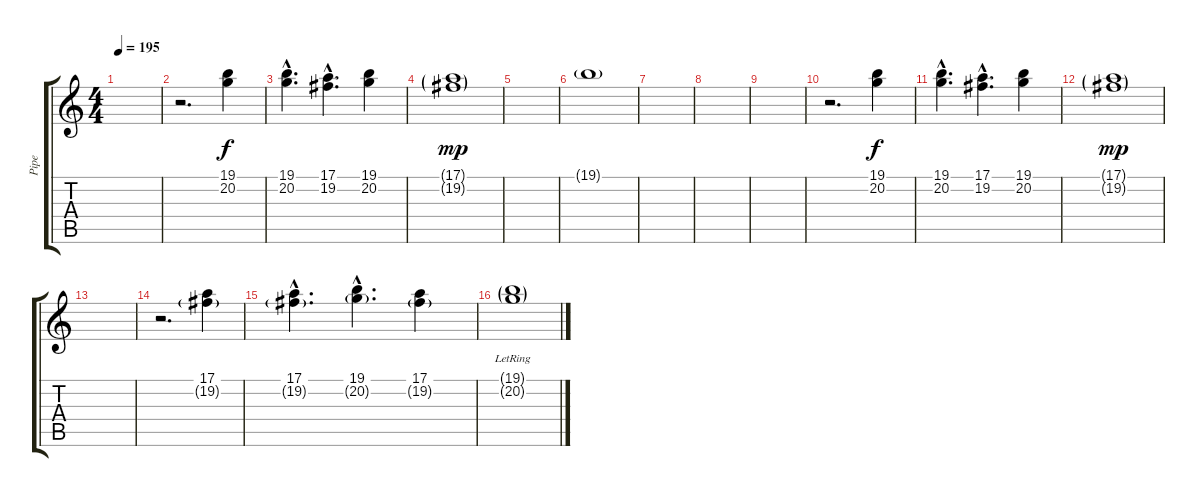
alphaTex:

\track ("Pipe" "Pipe") {instrument recorder}
\staff {score tabs}
\tuning (E4 B3 G3 D3 A2 E2) {hide}
\ts (4 4)
\tempo 195
\clef g2
\ks c
|
r.2{d} (19.1 20.2).4{dy f} |
(19.1{hac} 20.2{hac}).4{d} (17.1{hac} 19.2{hac}).4{d} (19.1 20.2).4 |
(17.1{g} 19.2{g}).1{dy mp} |
|
19.1{g}.1 |
|
|
|
r.2{d} (19.1 20.2).4{dy f} |
(19.1{hac} 20.2{hac}).4{d} (17.1{hac} 19.2{hac}).4{d} (19.1 20.2).4 |
(17.1{g} 19.2{g}).1{dy mp} |
|
r.2{d} (17.1 19.2{g}).4 |
(17.1{hac} 19.2{g hac}).4{d} (19.1{hac} 20.2{g hac}).4{d} (17.1 19.2{g}).4 |
(19.1{g lr} 20.2{g}).1
